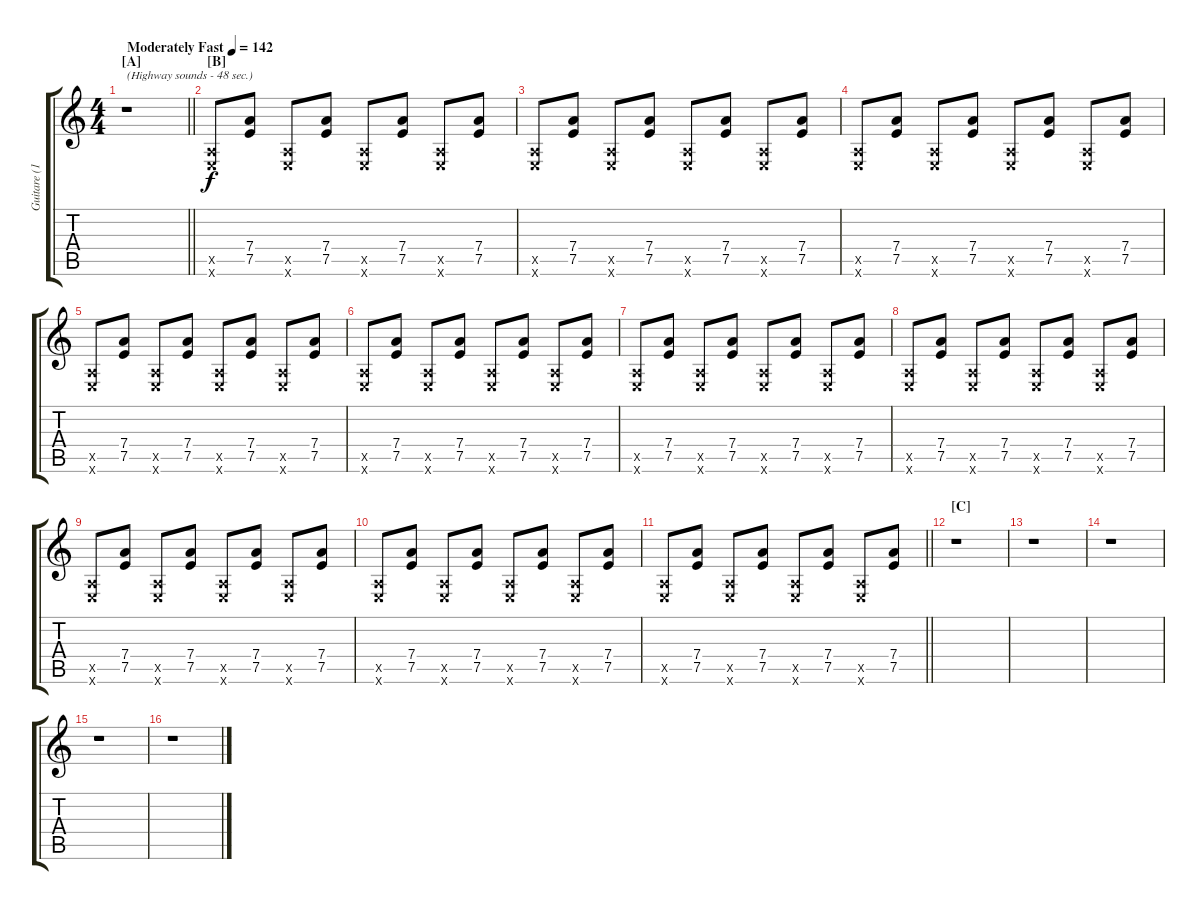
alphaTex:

\track ("Guitare (1)" "Guitare (1") {instrument electricguitarjazz}
\staff {score tabs}
\tuning (E4 B3 G3 D3 A2 E2) {hide}
\ts (4 4)
\section ("" "[A]")
\tempo (142 "Moderately Fast")
\clef g2
\barLineRight lightlight
\ks c
r.1{txt "(Highway sounds - 48 sec.)" dy f instrument electricguitarjazz} |
\section ("" "[B]")
(0.5{x} 0.6{x}).8 (7.4 7.5).8 (0.5{x} 0.6{x}).8 (7.4 7.5).8 (0.5{x} 0.6{x}).8 (7.4 7.5).8 (0.5{x} 0.6{x}).8 (7.4 7.5).8 |
(0.5{x} 0.6{x}).8 (7.4 7.5).8 (0.5{x} 0.6{x}).8 (7.4 7.5).8 (0.5{x} 0.6{x}).8 (7.4 7.5).8 (0.5{x} 0.6{x}).8 (7.4 7.5).8 |
(0.5{x} 0.6{x}).8 (7.4 7.5).8 (0.5{x} 0.6{x}).8 (7.4 7.5).8 (0.5{x} 0.6{x}).8 (7.4 7.5).8 (0.5{x} 0.6{x}).8 (7.4 7.5).8 |
(0.5{x} 0.6{x}).8 (7.4 7.5).8 (0.5{x} 0.6{x}).8 (7.4 7.5).8 (0.5{x} 0.6{x}).8 (7.4 7.5).8 (0.5{x} 0.6{x}).8 (7.4 7.5).8 |
(0.5{x} 0.6{x}).8{volume 11} (7.4 7.5).8 (0.5{x} 0.6{x}).8 (7.4 7.5).8 (0.5{x} 0.6{x}).8 (7.4 7.5).8 (0.5{x} 0.6{x}).8 (7.4 7.5).8 |
(0.5{x} 0.6{x}).8 (7.4 7.5).8 (0.5{x} 0.6{x}).8 (7.4 7.5).8 (0.5{x} 0.6{x}).8 (7.4 7.5).8 (0.5{x} 0.6{x}).8 (7.4 7.5).8 |
(0.5{x} 0.6{x}).8 (7.4 7.5).8 (0.5{x} 0.6{x}).8 (7.4 7.5).8 (0.5{x} 0.6{x}).8 (7.4 7.5).8 (0.5{x} 0.6{x}).8 (7.4 7.5).8 |
(0.5{x} 0.6{x}).8 (7.4 7.5).8 (0.5{x} 0.6{x}).8 (7.4 7.5).8 (0.5{x} 0.6{x}).8 (7.4 7.5).8 (0.5{x} 0.6{x}).8 (7.4 7.5).8 |
(0.5{x} 0.6{x}).8 (7.4 7.5).8 (0.5{x} 0.6{x}).8 (7.4 7.5).8 (0.5{x} 0.6{x}).8 (7.4 7.5).8 (0.5{x} 0.6{x}).8 (7.4 7.5).8 |
\barLineRight lightlight
(0.5{x} 0.6{x}).8 (7.4 7.5).8 (0.5{x} 0.6{x}).8 (7.4 7.5).8 (0.5{x} 0.6{x}).8 (7.4 7.5).8 (0.5{x} 0.6{x}).8 (7.4 7.5).8 |
\section ("" "[C]")
r.1 |
r.1 |
r.1 |
r.1 |
r.1
